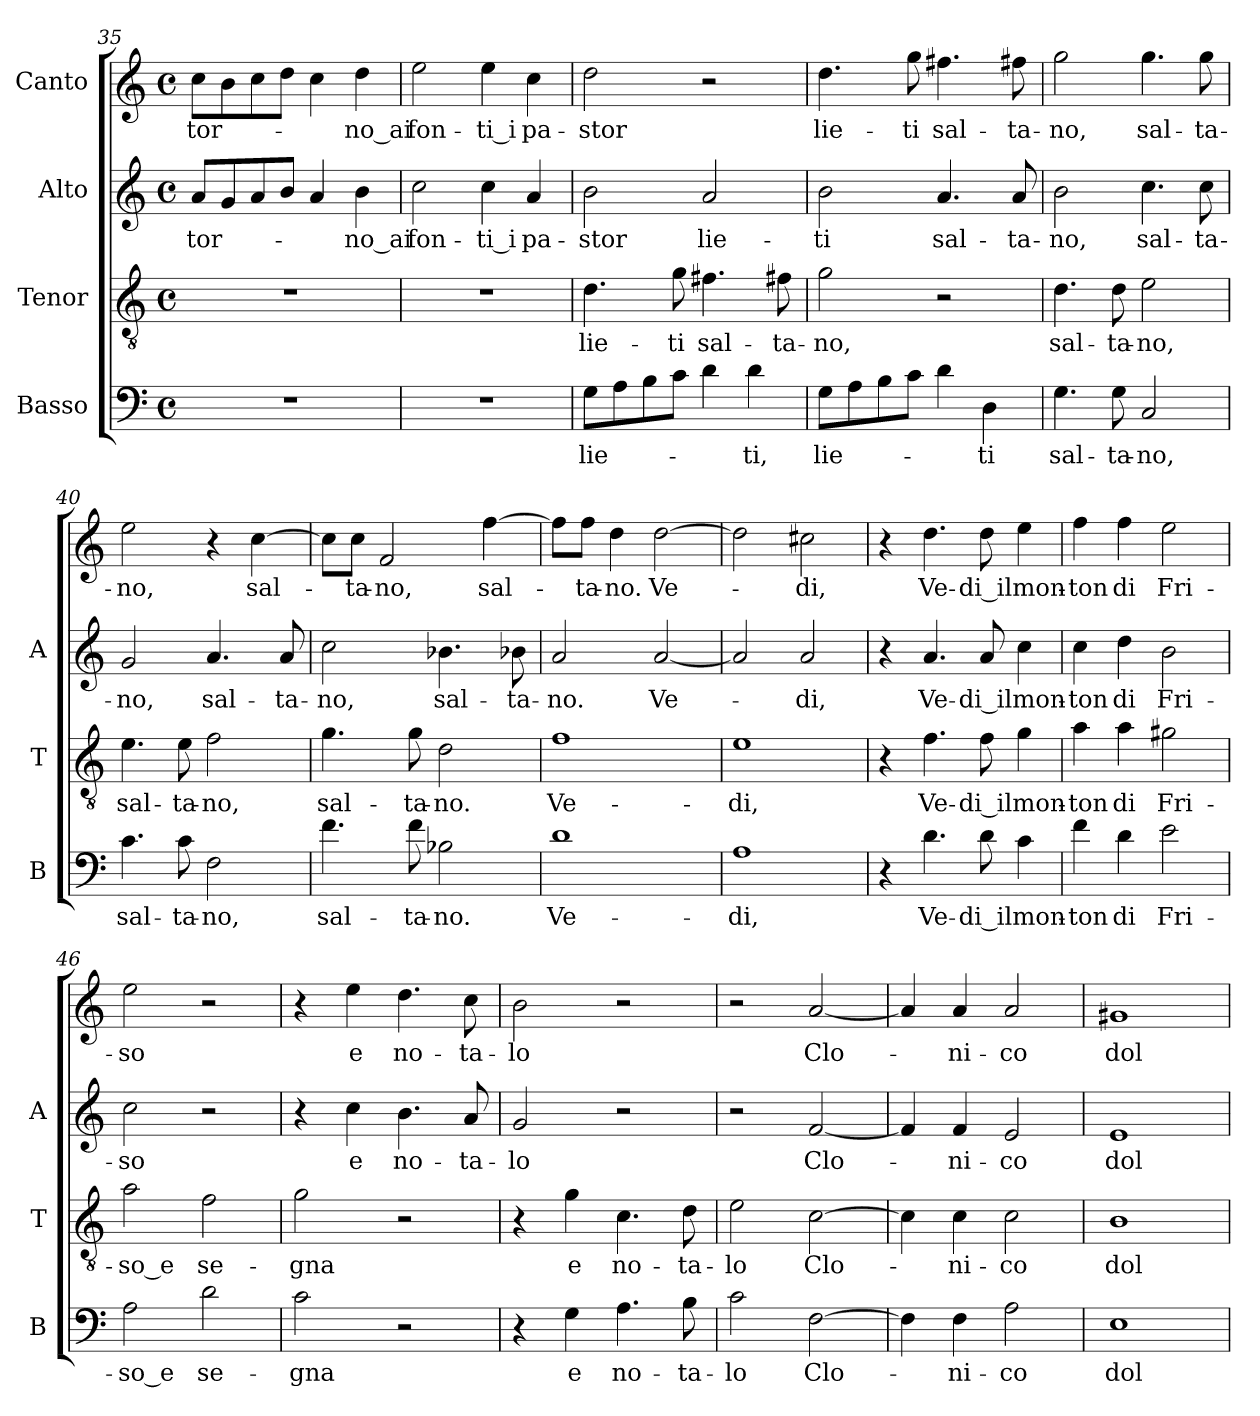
**kern	**text	**kern	**text	**kern	**text	**kern	**text
*part4	*part4	*part3	*part3	*part2	*part2	*part1	*part1
*staff4	*staff4	*staff3	*staff3	*staff2	*staff2	*staff1	*staff1
*I"Basso	*	*I"Tenor	*	*I"Alto	*	*I"Canto	*
*I'B	*	*I'T	*	*I'A	*	*	*
*clefF4	*	*clefGv2	*	*clefG2	*	*clefG2	*
*k[]	*	*k[]	*	*k[]	*	*k[]	*
*C:	*	*C:	*	*C:	*	*C:	*
*M4/4	*	*M4/4	*	*M4/4	*	*M4/4	*
*met(c)	*	*met(c)	*	*met(c)	*	*met(c)	*
=35	=35	=35	=35	=35	=35	=35	=35
1r	.	1r	.	8aL	tor-	8ccL	tor-
.	.	.	.	8g	.	8b	.
.	.	.	.	8a	.	8cc	.
.	.	.	.	8bJ	.	8ddJ	.
.	.	.	.	4a	.	4cc	.
.	.	.	.	4b	-no_ai	4dd	-no_ai
=36	=36	=36	=36	=36	=36	=36	=36
1r	.	1r	.	2cc	fon-	2ee	fon-
.	.	.	.	4cc	-ti_i	4ee	-ti_i
.	.	.	.	4a	pa-	4cc	pa-
=37	=37	=37	=37	=37	=37	=37	=37
8GL	lie-	4.d	lie-	2b	-stor	2dd	-stor
8A	.	.	.	.	.	.	.
8B	.	.	.	.	.	.	.
8cJ	.	8g	-ti	.	.	.	.
4d	.	4.f#X	sal-	2a	lie-	2r	.
4d	-ti,	.	.	.	.	.	.
.	.	8f#X	ta-	.	.	.	.
=38	=38	=38	=38	=38	=38	=38	=38
8GL	lie-	2g	-no,	2b	-ti	4.dd	lie-
8A	.	.	.	.	.	.	.
8B	.	.	.	.	.	.	.
8cJ	.	.	.	.	.	8gg	-ti
4d	.	2r	.	4.a	sal-	4.ff#X	sal-
4D	-ti	.	.	.	.	.	.
.	.	.	.	8a	ta-	8ff#X	ta-
!!LO:PB:g=z
=39	=39	=39	=39	=39	=39	=39	=39
4.G	sal-	4.d	sal-	2b	-no,	2gg	-no,
8G	ta-	8d	ta-	.	.	.	.
2C	-no,	2e	-no,	4.cc	sal-	4.gg	sal-
.	.	.	.	8cc	ta-	8gg	ta-
=40	=40	=40	=40	=40	=40	=40	=40
4.c	sal-	4.e	sal-	2g	-no,	2ee	-no,
8c	ta-	8e	ta-	.	.	.	.
2F	-no,	2f	-no,	4.a	sal-	4r	.
.	.	.	.	.	.	[4cc	sal-
.	.	.	.	8a	ta-	.	.
=41	=41	=41	=41	=41	=41	=41	=41
4.f	sal-	4.g	sal-	2cc	-no,	8ccL]	.
.	.	.	.	.	.	8ccJ	ta-
.	.	.	.	.	.	2f	-no,
8f	ta-	8g	ta-	.	.	.	.
2B-X	-no.	2d	-no.	4.b-X	sal-	.	.
.	.	.	.	.	.	[4ff	sal-
.	.	.	.	8b-X	ta-	.	.
=42	=42	=42	=42	=42	=42	=42	=42
1d	Ve-	1f	Ve-	2a	-no.	8ffL]	.
.	.	.	.	.	.	8ffJ	ta-
.	.	.	.	.	.	4dd	-no.
.	.	.	.	[2a	Ve-	[2dd	Ve-
=43	=43	=43	=43	=43	=43	=43	=43
1A	-di,	1e	-di,	2a]	.	2dd]	.
.	.	.	.	2a	-di,	2cc#X	-di,
=44	=44	=44	=44	=44	=44	=44	=44
4r	.	4r	.	4r	.	4r	.
4.d	Ve-	4.f	Ve-	4.a	Ve-	4.dd	Ve-
8d	-di_il	8f	-di_il	8a	-di_il	8dd	-di_il
4c	mon-	4g	mon-	4cc	mon-	4ee	mon-
=45	=45	=45	=45	=45	=45	=45	=45
4f	-ton	4a	-ton	4cc	-ton	4ff	-ton
4d	-di	4a	-di	4dd	-di	4ff	-di
2e	Fri-	2g#X	Fri-	2b	Fri-	2ee	Fri-
=46	=46	=46	=46	=46	=46	=46	=46
2A	-so_e	2a	-so_e	2cc	-so	2ee	-so
2d	se-	2f	se-	2r	.	2r	.
=47	=47	=47	=47	=47	=47	=47	=47
2c	-gna	2g	-gna	4r	.	4r	.
.	.	.	.	4cc	-e	4ee	-e
2r	.	2r	.	4.b	no-	4.dd	no-
.	.	.	.	8a	ta-	8cc	ta-
=48	=48	=48	=48	=48	=48	=48	=48
4r	.	4r	.	2g	-lo	2b	-lo
4G	-e	4g	-e	.	.	.	.
4.A	no-	4.c	no-	2r	.	2r	.
8B	ta-	8d	ta-	.	.	.	.
=49	=49	=49	=49	=49	=49	=49	=49
2c	-lo	2e	-lo	2r	.	2r	.
[2F	Clo-	[2c	Clo-	[2f	Clo-	[2a	Clo-
=50	=50	=50	=50	=50	=50	=50	=50
4F]	.	4c]	.	4f]	.	4a]	.
4F	ni-	4c	ni-	4f	ni-	4a	ni-
2A	-co	2c	-co	2e	-co	2a	-co
=51	=51	=51	=51	=51	=51	=51	=51
1E	dol-	1B	dol-	1e	dol-	1g#X	dol-
=	=	=	=	=	=	=	=
*-	*-	*-	*-	*-	*-	*-	*-
